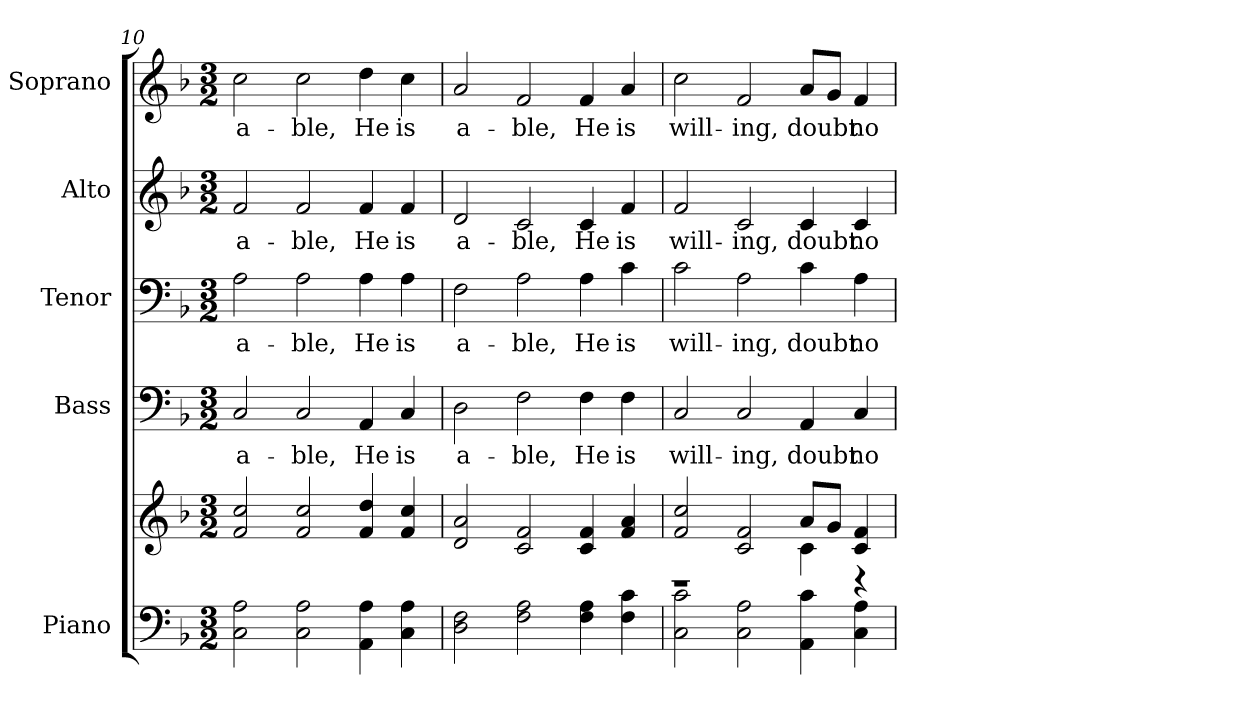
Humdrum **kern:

**kern	**kern	**kern	**text	**kern	**text	**kern	**text	**kern	**text
*part5	*part5	*part4	*part4	*part3	*part3	*part2	*part2	*part1	*part1
*staff6	*staff5	*staff4	*staff4	*staff3	*staff3	*staff2	*staff2	*staff1	*staff1
*I"Piano	*	*I"Bass	*	*I"Tenor	*	*I"Alto	*	*I"Soprano	*
*I'Pno.	*	*I'B.	*	*I'T.	*	*I'A.	*	*I'S.	*
*clefF4	*clefG2	*clefF4	*	*clefF4	*	*clefG2	*	*clefG2	*
*k[b-]	*k[b-]	*k[b-]	*	*k[b-]	*	*k[b-]	*	*k[b-]	*
*F:	*F:	*F:	*	*F:	*	*F:	*	*F:	*
*M3/2	*M3/2	*M3/2	*	*M3/2	*	*M3/2	*	*M3/2	*
=10	=10	=10	=10	=10	=10	=10	=10	=10	=10
!	!	!	!LO:LY:b:color=#000000	!	!	!	!	!	!
!	!	!	!	!	!LO:LY:b:color=#000000	!	!	!	!
!	!	!	!	!	!	!	!LO:LY:b:color=#000000	!	!
!	!	!	!	!	!	!	!	!	!LO:LY:b:color=#000000
2Ci\ 2Ai	2fi/ 2cci	2Ci/	a-	2Ai\	a-	2fi/	a-	2cci\	a-
!	!	!	!LO:LY:b:color=#000000	!	!	!	!	!	!
!	!	!	!	!	!LO:LY:b:color=#000000	!	!	!	!
!	!	!	!	!	!	!	!LO:LY:b:color=#000000	!	!
!	!	!	!	!	!	!	!	!	!LO:LY:b:color=#000000
2Ci\ 2Ai	2fi/ 2cci	2Ci/	-ble,	2Ai\	-ble,	2fi/	-ble,	2cci\	-ble,
!	!	!	!LO:LY:b:color=#000000	!	!	!	!	!	!
!	!	!	!	!	!LO:LY:b:color=#000000	!	!	!	!
!	!	!	!	!	!	!	!LO:LY:b:color=#000000	!	!
!	!	!	!	!	!	!	!	!	!LO:LY:b:color=#000000
4AAi\ 4Ai	4fi/ 4ddi	4AAi/	He	4Ai\	He	4fi/	He	4ddi\	He
!	!	!	!LO:LY:b:color=#000000	!	!	!	!	!	!
!	!	!	!	!	!LO:LY:b:color=#000000	!	!	!	!
!	!	!	!	!	!	!	!LO:LY:b:color=#000000	!	!
!	!	!	!	!	!	!	!	!	!LO:LY:b:color=#000000
4Ci\ 4Ai	4fi/ 4cci	4Ci/	is	4Ai\	is	4fi/	is	4cci\	is
!!LO:PB:g=z
=11	=11	=11	=11	=11	=11	=11	=11	=11	=11
!	!	!	!LO:LY:b:color=#000000	!	!	!	!	!	!
!	!	!	!	!	!LO:LY:b:color=#000000	!	!	!	!
!	!	!	!	!	!	!	!LO:LY:b:color=#000000	!	!
!	!	!	!	!	!	!	!	!	!LO:LY:b:color=#000000
2Di\ 2Fi	2di/ 2ai	2Di\	a-	2Fi\	a-	2di/	a-	2ai/	a-
!	!	!	!LO:LY:b:color=#000000	!	!	!	!	!	!
!	!	!	!	!	!LO:LY:b:color=#000000	!	!	!	!
!	!	!	!	!	!	!	!LO:LY:b:color=#000000	!	!
!	!	!	!	!	!	!	!	!	!LO:LY:b:color=#000000
2Fi\ 2Ai	2ci/ 2fi	2Fi\	-ble,	2Ai\	-ble,	2ci/	-ble,	2fi/	-ble,
!	!	!	!LO:LY:b:color=#000000	!	!	!	!	!	!
!	!	!	!	!	!LO:LY:b:color=#000000	!	!	!	!
!	!	!	!	!	!	!	!LO:LY:b:color=#000000	!	!
!	!	!	!	!	!	!	!	!	!LO:LY:b:color=#000000
4Fi\ 4Ai	4ci/ 4fi	4Fi\	He	4Ai\	He	4ci/	He	4fi/	He
!	!	!	!LO:LY:b:color=#000000	!	!	!	!	!	!
!	!	!	!	!	!LO:LY:b:color=#000000	!	!	!	!
!	!	!	!	!	!	!	!LO:LY:b:color=#000000	!	!
!	!	!	!	!	!	!	!	!	!LO:LY:b:color=#000000
4Fi\ 4ci	4fi/ 4ai	4Fi\	is	4ci\	is	4fi/	is	4ai/	is
=12	=12	=12	=12	=12	=12	=12	=12	=12	=12
*	*^	*	*	*	*	*	*	*	*
!	!	!	!	!LO:LY:b:color=#000000	!	!	!	!	!	!
!	!	!	!	!	!	!LO:LY:b:color=#000000	!	!	!	!
!	!	!	!	!	!	!	!	!LO:LY:b:color=#000000	!	!
!	!	!	!	!	!	!	!	!	!	!LO:LY:b:color=#000000
2Ci\ 2ci	2fi/ 2cci	1r	2Ci/	will-	2ci\	will-	2fi/	will-	2cci\	will-
!	!	!	!	!LO:LY:b:color=#000000	!	!	!	!	!	!
!	!	!	!	!	!	!LO:LY:b:color=#000000	!	!	!	!
!	!	!	!	!	!	!	!	!LO:LY:b:color=#000000	!	!
!	!	!	!	!	!	!	!	!	!	!LO:LY:b:color=#000000
2Ci\ 2Ai	2ci/ 2fi	.	2Ci/	-ing,	2Ai\	-ing,	2ci/	-ing,	2fi/	-ing,
!	!	!	!	!LO:LY:b:color=#000000	!	!	!	!	!	!
!	!	!	!	!	!	!LO:LY:b:color=#000000	!	!	!	!
!	!	!	!	!	!	!	!	!LO:LY:b:color=#000000	!	!
!	!	!	!	!	!	!	!	!	!	!LO:LY:b:color=#000000
4AAi\ 4ci	8ai/L	4ci\	4AAi/	doubt	4ci\	doubt	4ci/	doubt	8ai/L	doubt
.	8gi/J	.	.	.	.	.	.	.	8gi/J	.
!	!	!	!	!LO:LY:b:color=#000000	!	!	!	!	!	!
!	!	!	!	!	!	!LO:LY:b:color=#000000	!	!	!	!
!	!	!	!	!	!	!	!	!LO:LY:b:color=#000000	!	!
!	!	!	!	!	!	!	!	!	!	!LO:LY:b:color=#000000
4Ci\ 4Ai	4ci/ 4fi	4r	4Ci/	no	4Ai\	no	4ci/	no	4fi/	no
*	*v	*v	*	*	*	*	*	*	*	*
=	=	=	=	=	=	=	=	=	=
*-	*-	*-	*-	*-	*-	*-	*-	*-	*-
